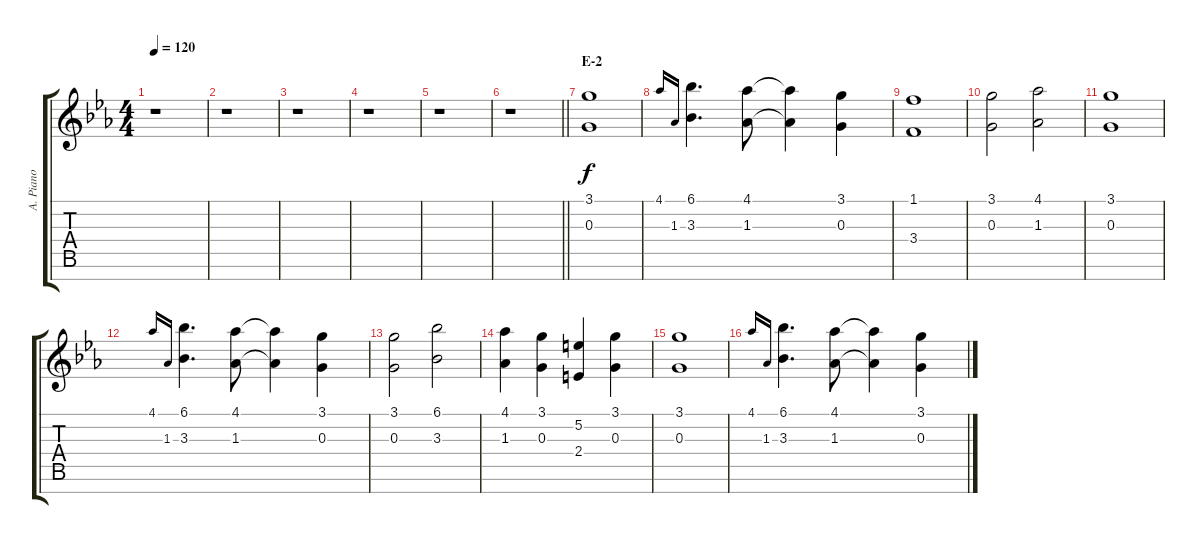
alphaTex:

\track ("A. Piano" "A. Piano") {instrument acousticgrandpiano}
\staff {score tabs}
\tuning (E5 B4 G4 D4 A3 E3 B2) {hide}
\ts (4 4)
\tempo 120
\clef g2
\ks eb
r.1{dy f} |
r.1 |
r.1 |
r.1 |
r.1 |
\barLineRight lightlight
r.1 |
\section ("" "E-2")
(3.1 0.3).1 |
4.1.16{gr onbeat} 1.3.16{gr onbeat} (6.1 3.3).4{d} (4.1 1.3).8 (4.1{t} 1.3{t}).4 (3.1 0.3).4 |
(1.1 3.4).1 |
(3.1 0.3).2 (4.1 1.3).2 |
(3.1 0.3).1 |
4.1.16{gr onbeat} 1.3.16{gr onbeat} (6.1 3.3).4{d} (4.1 1.3).8 (4.1{t} 1.3{t}).4 (3.1 0.3).4 |
(3.1 0.3).2 (6.1 3.3).2 |
(4.1 1.3).4 (3.1 0.3).4 (5.2 2.4).4 (3.1 0.3).4 |
(3.1 0.3).1 |
4.1.16{gr onbeat} 1.3.16{gr onbeat} (6.1 3.3).4{d} (4.1 1.3).8 (4.1{t} 1.3{t}).4 (3.1 0.3).4
